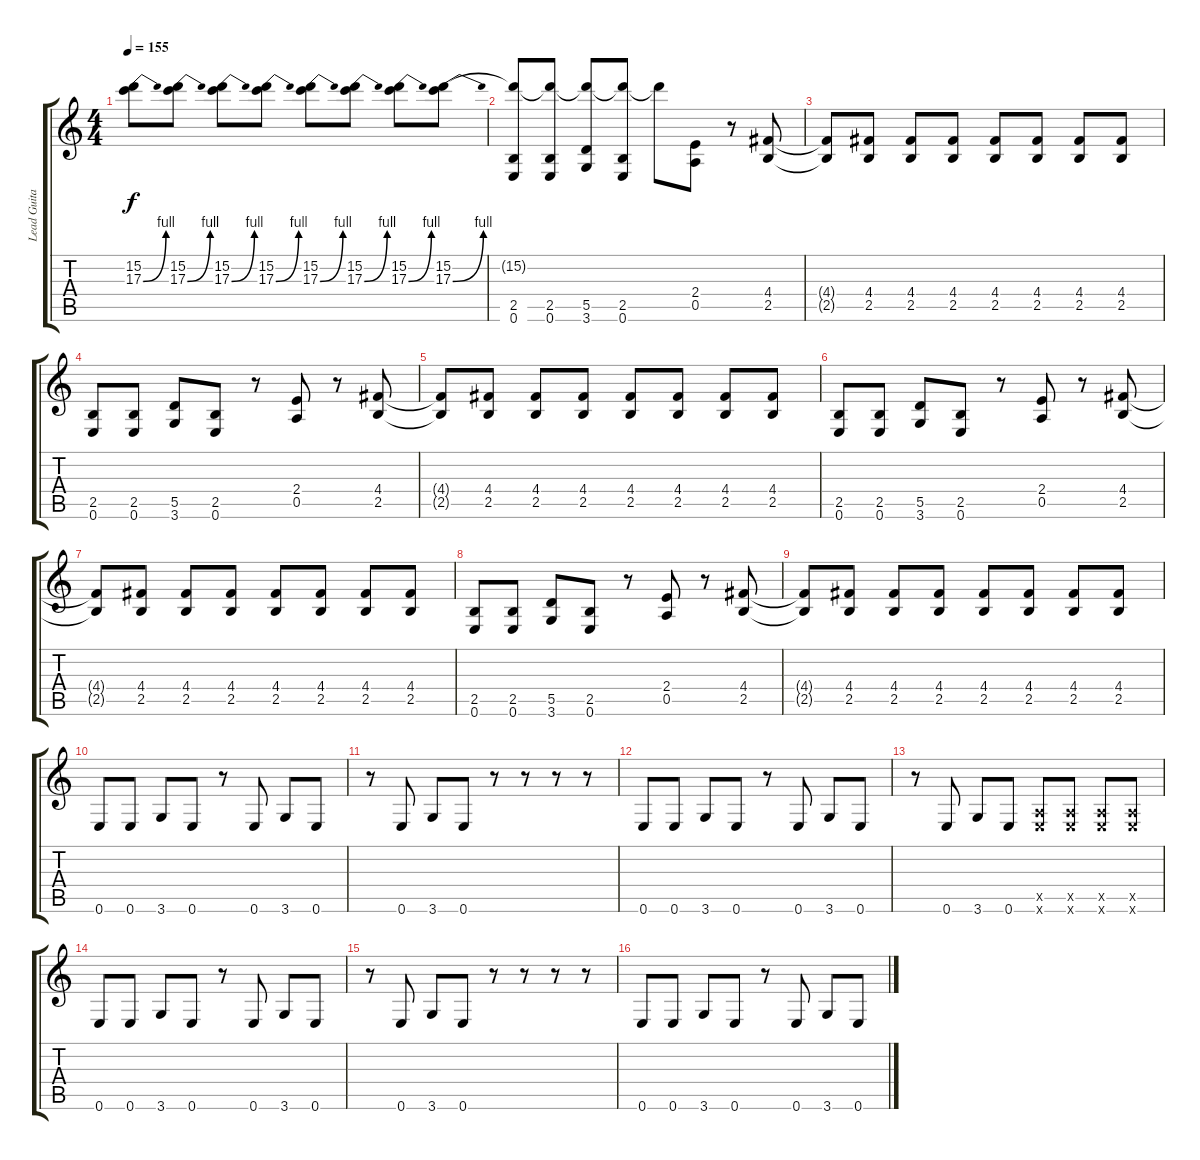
\track ("Lead Guitar" "Lead Guita") {instrument distortionguitar}
\staff {score tabs}
\tuning (E4 B3 G3 D3 A2 E2) {hide}
\ts (4 4)
\tempo 155
\clef g2
\ks c
(15.2 17.3{be (bend 0 0 60 4)}).8{dy f} (15.2 17.3{be (bend 0 0 60 4)}).8 (15.2 17.3{be (bend 0 0 60 4)}).8 (15.2 17.3{be (bend 0 0 60 4)}).8 (15.2 17.3{be (bend 0 0 60 4)}).8 (15.2 17.3{be (bend 0 0 60 4)}).8 (15.2 17.3{be (bend 0 0 60 4)}).8 (15.2 17.3{be (bend 0 0 60 4)}).8 |
(15.2{t} 2.5 0.6).8 (15.2{t} 2.5 0.6).8 (15.2{t} 5.5 3.6).8 (15.2{t} 2.5 0.6).8 15.2{t}.8 (2.4 0.5).8 r.8 (4.4 2.5).8 |
(4.4{t} 2.5{t}).8 (4.4 2.5).8 (4.4 2.5).8 (4.4 2.5).8 (4.4 2.5).8 (4.4 2.5).8 (4.4 2.5).8 (4.4 2.5).8 |
(2.5 0.6).8 (2.5 0.6).8 (5.5 3.6).8 (2.5 0.6).8 r.8 (2.4 0.5).8 r.8 (4.4 2.5).8 |
(4.4{t} 2.5{t}).8 (4.4 2.5).8 (4.4 2.5).8 (4.4 2.5).8 (4.4 2.5).8 (4.4 2.5).8 (4.4 2.5).8 (4.4 2.5).8 |
(2.5 0.6).8 (2.5 0.6).8 (5.5 3.6).8 (2.5 0.6).8 r.8 (2.4 0.5).8 r.8 (4.4 2.5).8 |
(4.4{t} 2.5{t}).8 (4.4 2.5).8 (4.4 2.5).8 (4.4 2.5).8 (4.4 2.5).8 (4.4 2.5).8 (4.4 2.5).8 (4.4 2.5).8 |
(2.5 0.6).8 (2.5 0.6).8 (5.5 3.6).8 (2.5 0.6).8 r.8 (2.4 0.5).8 r.8 (4.4 2.5).8 |
(4.4{t} 2.5{t}).8 (4.4 2.5).8 (4.4 2.5).8 (4.4 2.5).8 (4.4 2.5).8 (4.4 2.5).8 (4.4 2.5).8 (4.4 2.5).8 |
0.6.8 0.6.8 3.6.8 0.6.8 r.8 0.6.8 3.6.8 0.6.8 |
r.8 0.6.8 3.6.8 0.6.8 r.8 r.8 r.8 r.8 |
0.6.8 0.6.8 3.6.8 0.6.8 r.8 0.6.8 3.6.8 0.6.8 |
r.8 0.6.8 3.6.8 0.6.8 (0.5{x} 0.6{x}).8 (0.5{x} 0.6{x}).8 (0.5{x} 0.6{x}).8 (0.5{x} 0.6{x}).8 |
0.6.8 0.6.8 3.6.8 0.6.8 r.8 0.6.8 3.6.8 0.6.8 |
r.8 0.6.8 3.6.8 0.6.8 r.8 r.8 r.8 r.8 |
0.6.8 0.6.8 3.6.8 0.6.8 r.8 0.6.8 3.6.8 0.6.8
